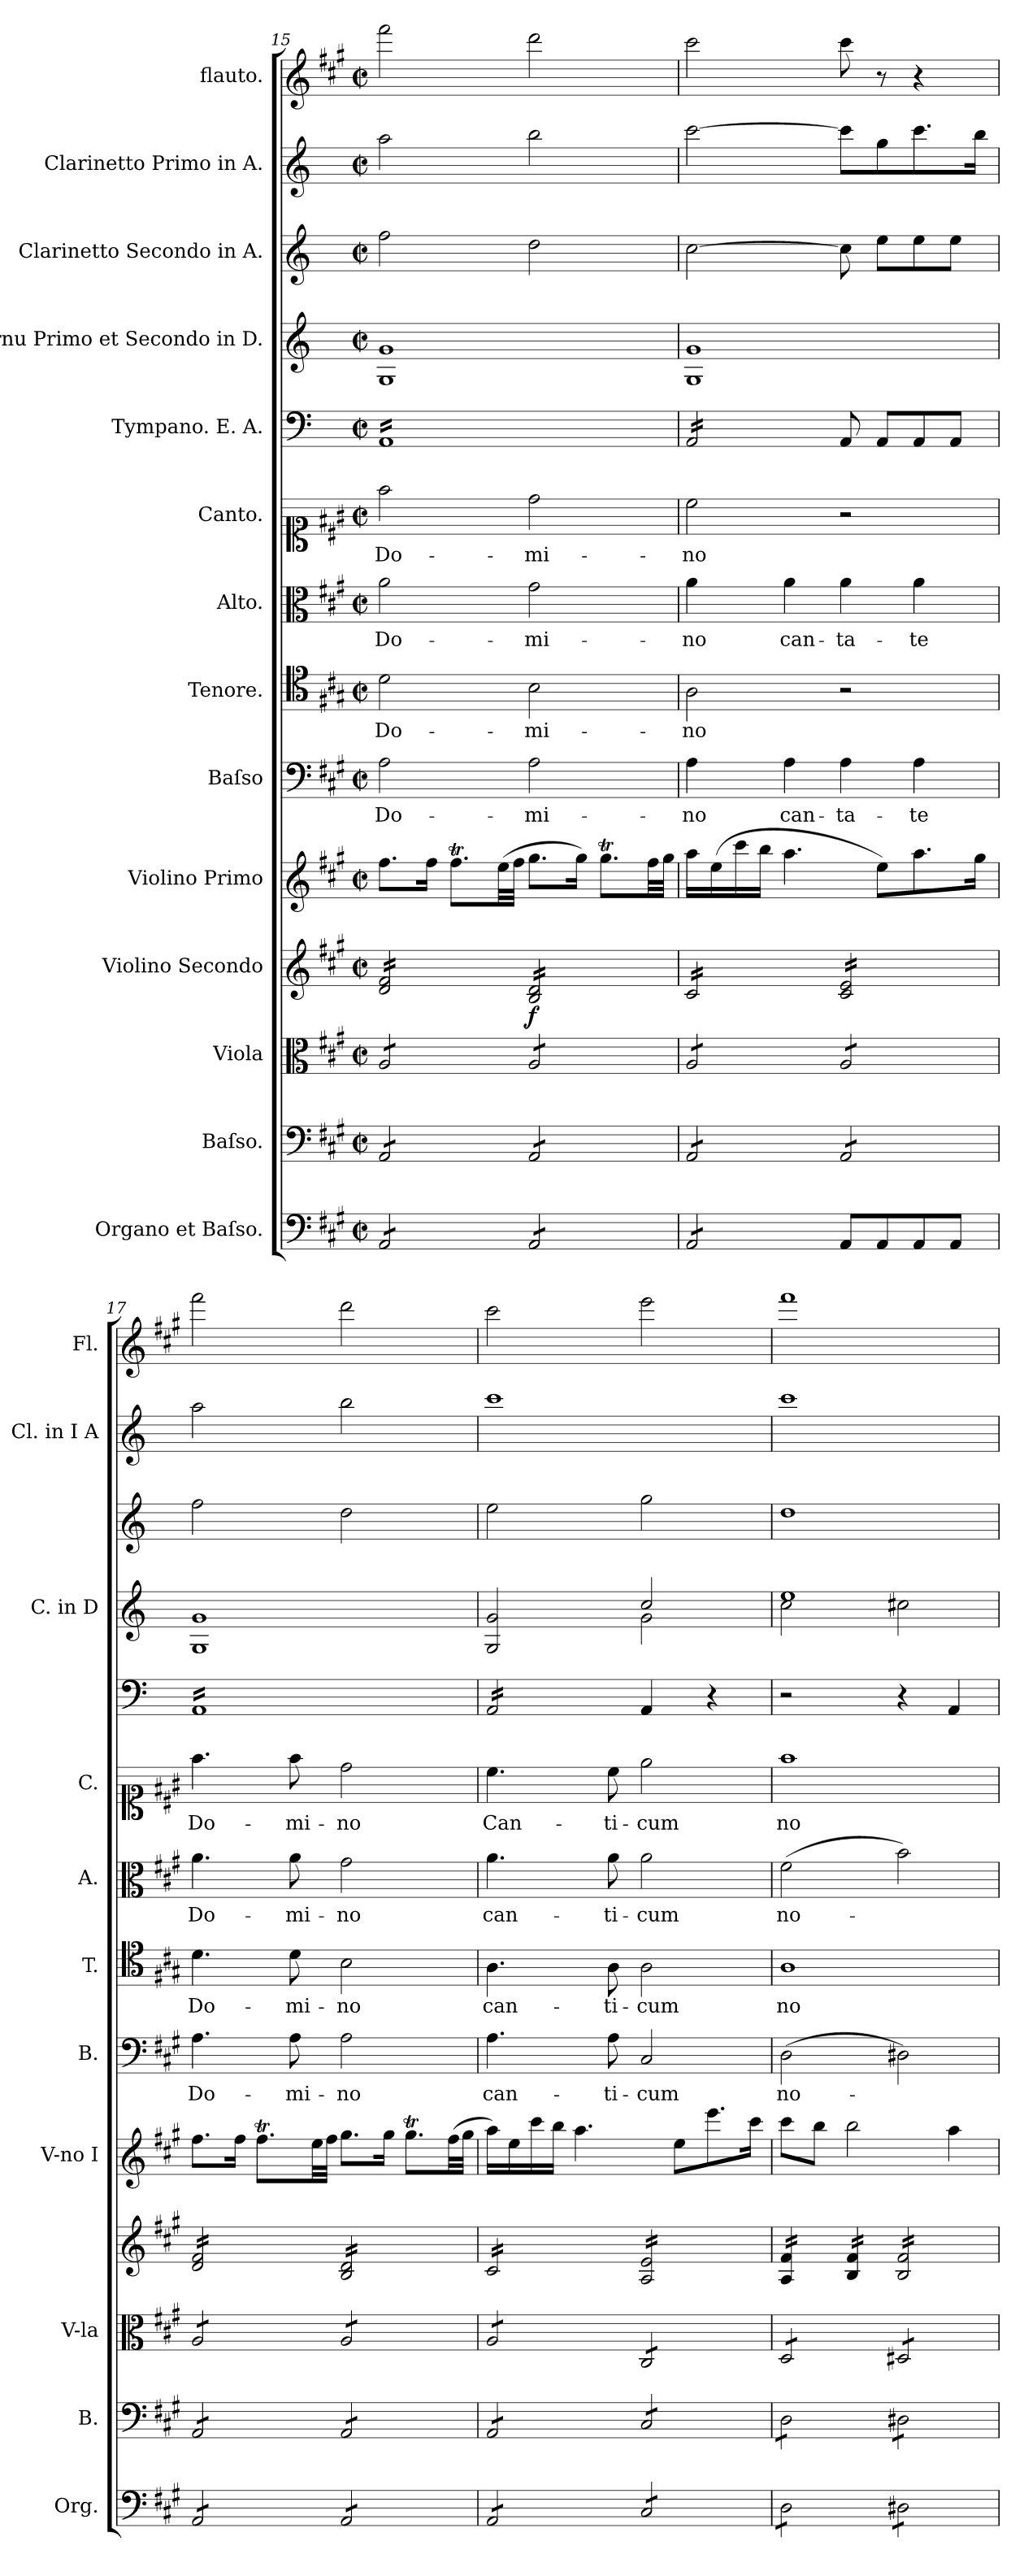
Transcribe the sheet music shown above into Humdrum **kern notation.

**kern	**kern	**kern	**kern	**dynam	**kern	**kern	**text	**kern	**text	**kern	**text	**kern	**text	**kern	**kern	**kern	**kern	**kern
*part14	*part13	*part12	*part11	*part11	*part10	*part9	*part9	*part8	*part8	*part7	*part7	*part6	*part6	*part5	*part4	*part3	*part2	*part1
*staff14	*staff13	*staff12	*staff11	*staff11	*staff10	*staff9	*staff9	*staff8	*staff8	*staff7	*staff7	*staff6	*staff6	*staff5	*staff4	*staff3	*staff2	*staff1
*I"Organo et Baſso.	*I"Baſso.	*I"Viola	*I"Violino Secondo	*	*I"Violino Primo	*I"Baſso	*	*I"Tenore.	*	*I"Alto.	*	*I"Canto.	*	*I"Tympano. E. A.	*I"Cornu Primo et Secondo in D.	*I"Clarinetto Secondo in A.	*I"Clarinetto Primo in A.	*I"flauto.
*I'Org.	*I'B.	*I'V-la	*	*	*I'V-no I	*I'B.	*	*I'T.	*	*I'A.	*	*I'C.	*	*	*I'C. in D	*	*I'Cl. in I A	*I'Fl.
*clefF4	*clefF4	*clefC3	*clefG2	*	*clefG2	*clefF4	*	*clefC4	*	*clefC3	*	*clefC1	*	*clefF4	*clefG2	*clefG2	*clefG2	*clefG2
*	*	*	*	*	*	*	*	*	*	*	*	*	*	*	*ITrd6c10	*ITrd2c3	*ITrd2c3	*
*k[f#c#g#]	*k[f#c#g#]	*k[f#c#g#]	*k[f#c#g#]	*	*k[f#c#g#]	*k[f#c#g#]	*	*k[f#c#g#]	*	*k[f#c#g#]	*	*k[f#c#g#]	*	*k[]	*k[f#c#]	*k[f#c#g#]	*k[f#c#g#]	*k[f#c#g#]
*M2/2	*M2/2	*M2/2	*M2/2	*	*M2/2	*M2/2	*	*M2/2	*	*M2/2	*	*M2/2	*	*M2/2	*M2/2	*M2/2	*M2/2	*M2/2
*met(c|)	*met(c|)	*met(c|)	*met(c|)	*	*met(c|)	*met(c|)	*	*met(c|)	*	*met(c|)	*	*met(c|)	*	*met(c|)	*met(c|)	*met(c|)	*met(c|)	*met(c|)
=15	=15	=15	=15	=15	=15	=15	=15	=15	=15	=15	=15	=15	=15	=15	=15	=15	=15	=15
*tremolo	*	*	*	*	*	*	*	*	*	*	*	*	*	*	*	*	*	*
*	*tremolo	*	*	*	*	*	*	*	*	*	*	*	*	*	*	*	*	*
*	*	*tremolo	*	*	*	*	*	*	*	*	*	*	*	*	*	*	*	*
*	*	*	*tremolo	*	*	*	*	*	*	*	*	*	*	*	*	*	*	*
*	*	*	*	*	*	*	*	*	*	*	*	*	*	*tremolo	*	*	*	*
8AA/L	8AA/L	8A/L	16d/ 16f#/LL	.	8.ff#\L	2A\	Do-	2d\	Do-	2a\	Do-	2ff#\	Do-	16AA/LL	1AA 1A	2dd\	2ff#\	2fff#\
.	.	.	16d/ 16f#/	.	.	.	.	.	.	.	.	.	.	16AA/	.	.	.	.
8AA/	8AA/	8A/	16d/ 16f#/	.	.	.	.	.	.	.	.	.	.	16AA/	.	.	.	.
.	.	.	16d/ 16f#/	.	16ff#\Jk	.	.	.	.	.	.	.	.	16AA/	.	.	.	.
8AA/	8AA/	8A/	16d/ 16f#/	.	8.ff#T\L	.	.	.	.	.	.	.	.	16AA/	.	.	.	.
.	.	.	16d/ 16f#/	.	.	.	.	.	.	.	.	.	.	16AA/	.	.	.	.
8AA/J	8AA/J	8A/J	16d/ 16f#/	.	.	.	.	.	.	.	.	.	.	16AA/	.	.	.	.
.	.	.	16d/ 16f#/JJ	.	(32ee\LL	.	.	.	.	.	.	.	.	16AA/	.	.	.	.
.	.	.	.	.	32ff#\JJJ	.	.	.	.	.	.	.	.	.	.	.	.	.
8AA/L	8AA/L	8A/L	16B/ 16d/LL	f	8.gg#\L	2A\	-mi-	2B\	-mi-	2g#\	-mi-	2dd\	-mi-	16AA/	.	2b\	2gg#\	2ddd\
.	.	.	16B/ 16d/	.	.	.	.	.	.	.	.	.	.	16AA/	.	.	.	.
8AA/	8AA/	8A/	16B/ 16d/	.	.	.	.	.	.	.	.	.	.	16AA/	.	.	.	.
.	.	.	16B/ 16d/	.	16gg#\Jk)	.	.	.	.	.	.	.	.	16AA/	.	.	.	.
8AA/	8AA/	8A/	16B/ 16d/	.	8.gg#t\L	.	.	.	.	.	.	.	.	16AA/	.	.	.	.
.	.	.	16B/ 16d/	.	.	.	.	.	.	.	.	.	.	16AA/	.	.	.	.
8AA/J	8AA/J	8A/J	16B/ 16d/	.	.	.	.	.	.	.	.	.	.	16AA/	.	.	.	.
.	.	.	16B/ 16d/JJ	.	32ff#\LL	.	.	.	.	.	.	.	.	16AA/JJ	.	.	.	.
.	.	.	.	.	32gg#\JJJ	.	.	.	.	.	.	.	.	.	.	.	.	.
=16	=16	=16	=16	=16	=16	=16	=16	=16	=16	=16	=16	=16	=16	=16	=16	=16	=16	=16
8AA/L	8AA/L	8A/L	16c#/LL	.	16aa\LL	4A\	-no	2A\	-no	4a\	-no	2cc#\	-no	16AA/LL	1AA 1A	[2a\	[2aa\	2ccc#\
.	.	.	16c#/	.	(16ee\	.	.	.	.	.	.	.	.	16AA/	.	.	.	.
8AA/	8AA/	8A/	16c#/	.	16ccc#\	.	.	.	.	.	.	.	.	16AA/	.	.	.	.
.	.	.	16c#/	.	16bb\JJ	.	.	.	.	.	.	.	.	16AA/	.	.	.	.
8AA/	8AA/	8A/	16c#/	.	4.aa\	4A\	can-	.	.	4a\	can-	.	.	16AA/	.	.	.	.
.	.	.	16c#/	.	.	.	.	.	.	.	.	.	.	16AA/	.	.	.	.
8AA/J	8AA/J	8A/J	16c#/	.	.	.	.	.	.	.	.	.	.	16AA/	.	.	.	.
*Xtremolo	*	*	*	*	*	*	*	*	*	*	*	*	*	*	*	*	*	*
.	.	.	16c#/JJ	.	.	.	.	.	.	.	.	.	.	16AA/JJ	.	.	.	.
*	*	*	*	*	*	*	*	*	*	*	*	*	*	*Xtremolo	*	*	*	*
8AA/L	8AA/L	8A/L	16c#/ 16e/LL	.	.	4A\	-ta-	2r	.	4a\	-ta-	2r	.	8AA/	.	8a\]	8aa\L]	8ccc#\
.	.	.	16c#/ 16e/	.	.	.	.	.	.	.	.	.	.	.	.	.	.	.
8AA/	8AA/	8A/	16c#/ 16e/	.	8ee\L)	.	.	.	.	.	.	.	.	8AA/L	.	8cc#\L	8ee\	8r
.	.	.	16c#/ 16e/	.	.	.	.	.	.	.	.	.	.	.	.	.	.	.
8AA/	8AA/	8A/	16c#/ 16e/	.	8.aa\	4A\	-te	.	.	4a\	-te	.	.	8AA/	.	8cc#\	8.aa\	4r
.	.	.	16c#/ 16e/	.	.	.	.	.	.	.	.	.	.	.	.	.	.	.
8AA/J	8AA/J	8A/J	16c#/ 16e/	.	.	.	.	.	.	.	.	.	.	8AA/J	.	8cc#\J	.	.
.	.	.	16c#/ 16e/JJ	.	16gg#\Jk	.	.	.	.	.	.	.	.	.	.	.	16gg#\Jk	.
=17	=17	=17	=17	=17	=17	=17	=17	=17	=17	=17	=17	=17	=17	=17	=17	=17	=17	=17
*tremolo	*	*	*	*	*	*	*	*	*	*	*	*	*	*	*	*	*	*
*	*	*	*	*	*	*	*	*	*	*	*	*	*	*tremolo	*	*	*	*
8AA/L	8AA/L	8A/L	16d/ 16f#/LL	.	8.ff#\L	4.A\	Do-	4.d\	Do-	4.a\	Do-	4.ff#\	Do-	16AA/LL	1AA 1A	2dd\	2ff#\	2fff#\
.	.	.	16d/ 16f#/	.	.	.	.	.	.	.	.	.	.	16AA/	.	.	.	.
8AA/	8AA/	8A/	16d/ 16f#/	.	.	.	.	.	.	.	.	.	.	16AA/	.	.	.	.
.	.	.	16d/ 16f#/	.	16ff#\Jk	.	.	.	.	.	.	.	.	16AA/	.	.	.	.
8AA/	8AA/	8A/	16d/ 16f#/	.	8.ff#T\L	.	.	.	.	.	.	.	.	16AA/	.	.	.	.
.	.	.	16d/ 16f#/	.	.	.	.	.	.	.	.	.	.	16AA/	.	.	.	.
8AA/J	8AA/J	8A/J	16d/ 16f#/	.	.	8A\	-mi-	8d\	-mi-	8a\	-mi-	8ff#\	-mi-	16AA/	.	.	.	.
.	.	.	16d/ 16f#/JJ	.	32ee\LL	.	.	.	.	.	.	.	.	16AA/	.	.	.	.
.	.	.	.	.	32ff#\JJJ	.	.	.	.	.	.	.	.	.	.	.	.	.
8AA/L	8AA/L	8A/L	16B/ 16d/LL	.	8.gg#\L	2A\	-no	2B\	-no	2g#\	-no	2dd\	-no	16AA/	.	2b\	2gg#\	2ddd\
.	.	.	16B/ 16d/	.	.	.	.	.	.	.	.	.	.	16AA/	.	.	.	.
8AA/	8AA/	8A/	16B/ 16d/	.	.	.	.	.	.	.	.	.	.	16AA/	.	.	.	.
.	.	.	16B/ 16d/	.	16gg#\Jk	.	.	.	.	.	.	.	.	16AA/	.	.	.	.
8AA/	8AA/	8A/	16B/ 16d/	.	8.gg#t\L	.	.	.	.	.	.	.	.	16AA/	.	.	.	.
.	.	.	16B/ 16d/	.	.	.	.	.	.	.	.	.	.	16AA/	.	.	.	.
8AA/J	8AA/J	8A/J	16B/ 16d/	.	.	.	.	.	.	.	.	.	.	16AA/	.	.	.	.
.	.	.	16B/ 16d/JJ	.	(32ff#\LL	.	.	.	.	.	.	.	.	16AA/JJ	.	.	.	.
.	.	.	.	.	32gg#\JJJ	.	.	.	.	.	.	.	.	.	.	.	.	.
=18	=18	=18	=18	=18	=18	=18	=18	=18	=18	=18	=18	=18	=18	=18	=18	=18	=18	=18
*	*	*	*	*	*	*	*	*	*	*	*	*	*	*	*^	*	*	*
8AA/L	8AA/L	8A/L	16c#/LL	.	16aa\LL)	4.A\	can-	4.A\	can-	4.a\	can-	4.cc#\	Can-	16AA/LL	2AA/ 2A/	2ryy	2cc#\	1aa	2ccc#\
.	.	.	16c#/	.	16ee\	.	.	.	.	.	.	.	.	16AA/	.	.	.	.	.
8AA/	8AA/	8A/	16c#/	.	16ccc#\	.	.	.	.	.	.	.	.	16AA/	.	.	.	.	.
.	.	.	16c#/	.	16bb\JJ	.	.	.	.	.	.	.	.	16AA/	.	.	.	.	.
8AA/	8AA/	8A/	16c#/	.	4.aa\	.	.	.	.	.	.	.	.	16AA/	.	.	.	.	.
.	.	.	16c#/	.	.	.	.	.	.	.	.	.	.	16AA/	.	.	.	.	.
8AA/J	8AA/J	8A/J	16c#/	.	.	8A\	-ti-	8A\	-ti-	8a\	-ti-	8cc#\	-ti-	16AA/	.	.	.	.	.
.	.	.	16c#/JJ	.	.	.	.	.	.	.	.	.	.	16AA/JJ	.	.	.	.	.
*	*	*	*	*	*	*	*	*	*	*	*	*	*	*Xtremolo	*	*	*	*	*
8C#/L	8C#/L	8C#/L	16A/ 16e/LL	.	.	2C#/	-cum	2A\	-cum	2a\	-cum	2ee\	-cum	4AA/	2d/	2A\	2ee\	.	2eee\
.	.	.	16A/ 16e/	.	.	.	.	.	.	.	.	.	.	.	.	.	.	.	.
8C#/	8C#/	8C#/	16A/ 16e/	.	8ee\L	.	.	.	.	.	.	.	.	.	.	.	.	.	.
.	.	.	16A/ 16e/	.	.	.	.	.	.	.	.	.	.	.	.	.	.	.	.
8C#/	8C#/	8C#/	16A/ 16e/	.	8.eee\	.	.	.	.	.	.	.	.	4r	.	.	.	.	.
.	.	.	16A/ 16e/	.	.	.	.	.	.	.	.	.	.	.	.	.	.	.	.
8C#/J	8C#/J	8C#/J	16A/ 16e/	.	.	.	.	.	.	.	.	.	.	.	.	.	.	.	.
.	.	.	16A/ 16e/JJ	.	16ccc#\Jk	.	.	.	.	.	.	.	.	.	.	.	.	.	.
=19	=19	=19	=19	=19	=19	=19	=19	=19	=19	=19	=19	=19	=19	=19	=19	=19	=19	=19	=19
8D\L	8D\L	8D/L	16A/ 16f#/LL	.	8ccc#\L	(2D\	no-	1A	no-	(2f#\	no-	1ff#	no-	2r	1f#	2d\	1b	1aa	1fff#
.	.	.	16A/ 16f#/	.	.	.	.	.	.	.	.	.	.	.	.	.	.	.	.
8D\	8D\	8D/	16A/ 16f#/	.	8bb\J	.	.	.	.	.	.	.	.	.	.	.	.	.	.
.	.	.	16A/ 16f#/JJ	.	.	.	.	.	.	.	.	.	.	.	.	.	.	.	.
8D\	8D\	8D/	16B/ 16f#/LL	.	2bb\	.	.	.	.	.	.	.	.	.	.	.	.	.	.
.	.	.	16B/ 16f#/	.	.	.	.	.	.	.	.	.	.	.	.	.	.	.	.
8D\J	8D\J	8D/J	16B/ 16f#/	.	.	.	.	.	.	.	.	.	.	.	.	.	.	.	.
.	.	.	16B/ 16f#/JJ	.	.	.	.	.	.	.	.	.	.	.	.	.	.	.	.
8D#X\L	8D#X\L	8D#X/L	16B/ 16f#/LL	.	.	2D#X\)	.	.	.	2b\)	.	.	.	4r	.	2d#X\	.	.	.
.	.	.	16B/ 16f#/	.	.	.	.	.	.	.	.	.	.	.	.	.	.	.	.
8D#X\	8D#X\	8D#X/	16B/ 16f#/	.	.	.	.	.	.	.	.	.	.	.	.	.	.	.	.
.	.	.	16B/ 16f#/	.	.	.	.	.	.	.	.	.	.	.	.	.	.	.	.
8D#X\	8D#X\	8D#X/	16B/ 16f#/	.	4aa\	.	.	.	.	.	.	.	.	4AA/	.	.	.	.	.
.	.	.	16B/ 16f#/	.	.	.	.	.	.	.	.	.	.	.	.	.	.	.	.
8D#X\J	8D#X\J	8D#X/J	16B/ 16f#/	.	.	.	.	.	.	.	.	.	.	.	.	.	.	.	.
*	*	*Xtremolo	*	*	*	*	*	*	*	*	*	*	*	*	*	*	*	*	*
*	*Xtremolo	*	*	*	*	*	*	*	*	*	*	*	*	*	*	*	*	*	*
*Xtremolo	*	*	*	*	*	*	*	*	*	*	*	*	*	*	*	*	*	*	*
.	.	.	16B/ 16f#/JJ	.	.	.	.	.	.	.	.	.	.	.	.	.	.	.	.
*	*	*	*Xtremolo	*	*	*	*	*	*	*	*	*	*	*	*	*	*	*	*
*	*	*	*	*	*	*	*	*	*	*	*	*	*	*	*v	*v	*	*	*
=	=	=	=	=	=	=	=	=	=	=	=	=	=	=	=	=	=	=
*-	*-	*-	*-	*-	*-	*-	*-	*-	*-	*-	*-	*-	*-	*-	*-	*-	*-	*-
